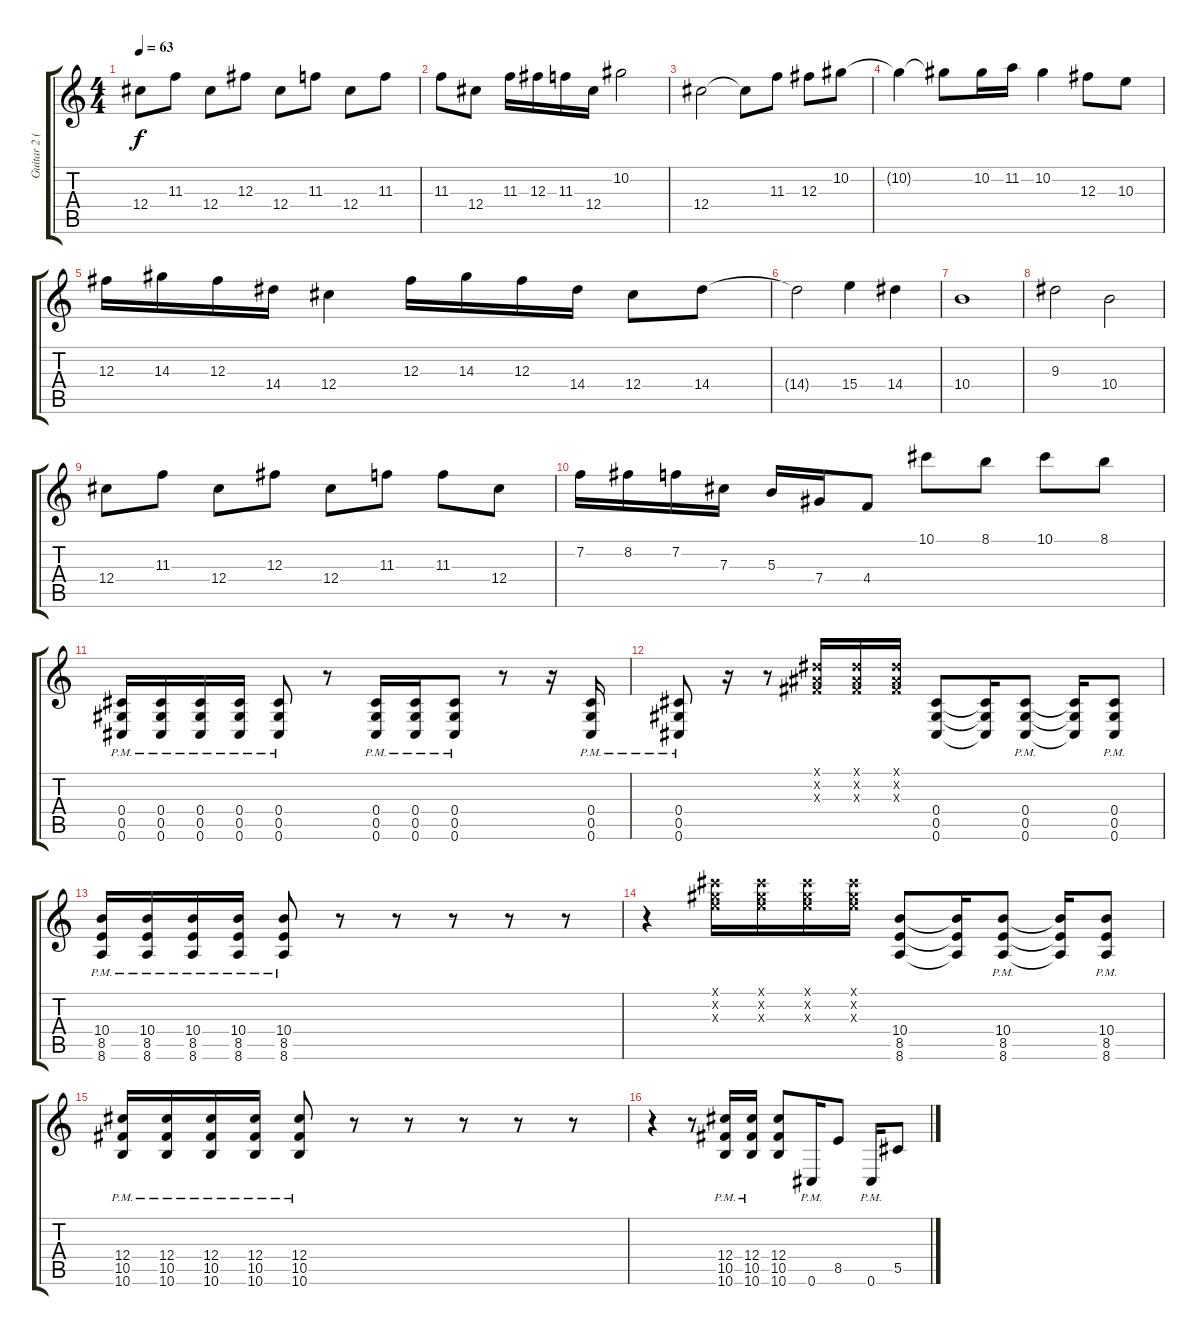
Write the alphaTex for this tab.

\track ("Guitar 2 (Drop C#)" "Guitar 2 (") {instrument distortionguitar}
\staff {score tabs}
\tuning (Eb4 Bb3 Gb3 Db3 Ab2 Db2) {hide}
\ts (4 4)
\tempo 63
\clef g2
\ks c
12.4.8{dy f} 11.3.8 12.4.8 12.3.8 12.4.8 11.3.8 12.4.8 11.3.8 |
11.3.8 12.4.8 11.3.16 12.3.16 11.3.16 12.4.16 10.2.2 |
12.4.2 12.4{t}.8 11.3.8 12.3.8 10.2.8 |
10.2{t}.4 10.2{t}.8 10.2.16 11.2.16 10.2.4 12.3.8 10.3.8 |
12.3.16 14.3.16 12.3.16 14.4.16 12.4.4 12.3.16 14.3.16 12.3.16 14.4.16 12.4.8 14.4.8 |
14.4{t}.2 15.4.4 14.4.4 |
10.4.1 |
9.3.2 10.4.2 |
12.4.8 11.3.8 12.4.8 12.3.8 12.4.8 11.3.8 11.3.8 12.4.8 |
7.2.16 8.2.16 7.2.16 7.3.16 5.3.16 7.4.16 4.4.8 10.1.8 8.1.8 10.1.8 8.1.8 |
(0.4{pm} 0.5{pm} 0.6{pm}).16 (0.4{pm} 0.5{pm} 0.6{pm}).16 (0.4{pm} 0.5{pm} 0.6{pm}).16 (0.4{pm} 0.5{pm} 0.6{pm}).16 (0.4{pm} 0.5{pm} 0.6{pm}).8 r.8 (0.4{pm} 0.5{pm} 0.6{pm}).16 (0.4{pm} 0.5{pm} 0.6{pm}).16 (0.4{pm} 0.5{pm} 0.6{pm}).8 r.8 r.16 (0.4{pm} 0.5{pm} 0.6{pm}).16 |
(0.4{pm} 0.5{pm} 0.6{pm}).8 r.16 r.8 (0.1{x} 0.2{x} 0.3{x}).16 (0.1{x} 0.2{x} 0.3{x}).16 (0.1{x} 0.2{x} 0.3{x}).16 (0.4 0.5 0.6).8 (0.4{t} 0.5{t} 0.6{t}).16 (0.4{pm} 0.5{pm} 0.6{pm}).8 (0.4{t} 0.5{t} 0.6{t}).16 (0.4{pm} 0.5{pm} 0.6{pm}).8 |
(10.4{pm} 8.5{pm} 8.6{pm}).16 (10.4{pm} 8.5{pm} 8.6{pm}).16 (10.4{pm} 8.5{pm} 8.6{pm}).16 (10.4{pm} 8.5{pm} 8.6{pm}).16 (10.4{pm} 8.5{pm} 8.6{pm}).8 r.8 r.8 r.8 r.8 r.8 |
r.4 (10.1{x} 10.2{x} 10.3{x}).16 (10.1{x} 10.2{x} 10.3{x}).16 (10.1{x} 10.2{x} 10.3{x}).16 (10.1{x} 10.2{x} 10.3{x}).16 (10.4 8.5 8.6).8 (10.4{t} 8.5{t} 8.6{t}).16 (10.4{pm} 8.5{pm} 8.6{pm}).8 (10.4{t} 8.5{t} 8.6{t}).16 (10.4{pm} 8.5{pm} 8.6{pm}).8 |
(12.4{pm} 10.5{pm} 10.6{pm}).16 (12.4{pm} 10.5{pm} 10.6{pm}).16 (12.4{pm} 10.5{pm} 10.6{pm}).16 (12.4{pm} 10.5{pm} 10.6{pm}).16 (12.4{pm} 10.5{pm} 10.6{pm}).8 r.8 r.8 r.8 r.8 r.8 |
r.4 r.8 (12.4{pm} 10.5{pm} 10.6{pm}).16 (12.4{pm} 10.5{pm} 10.6{pm}).16 (12.4 10.5 10.6).8 0.6{pm}.16 8.5.8 0.6{pm}.16 5.5.8
